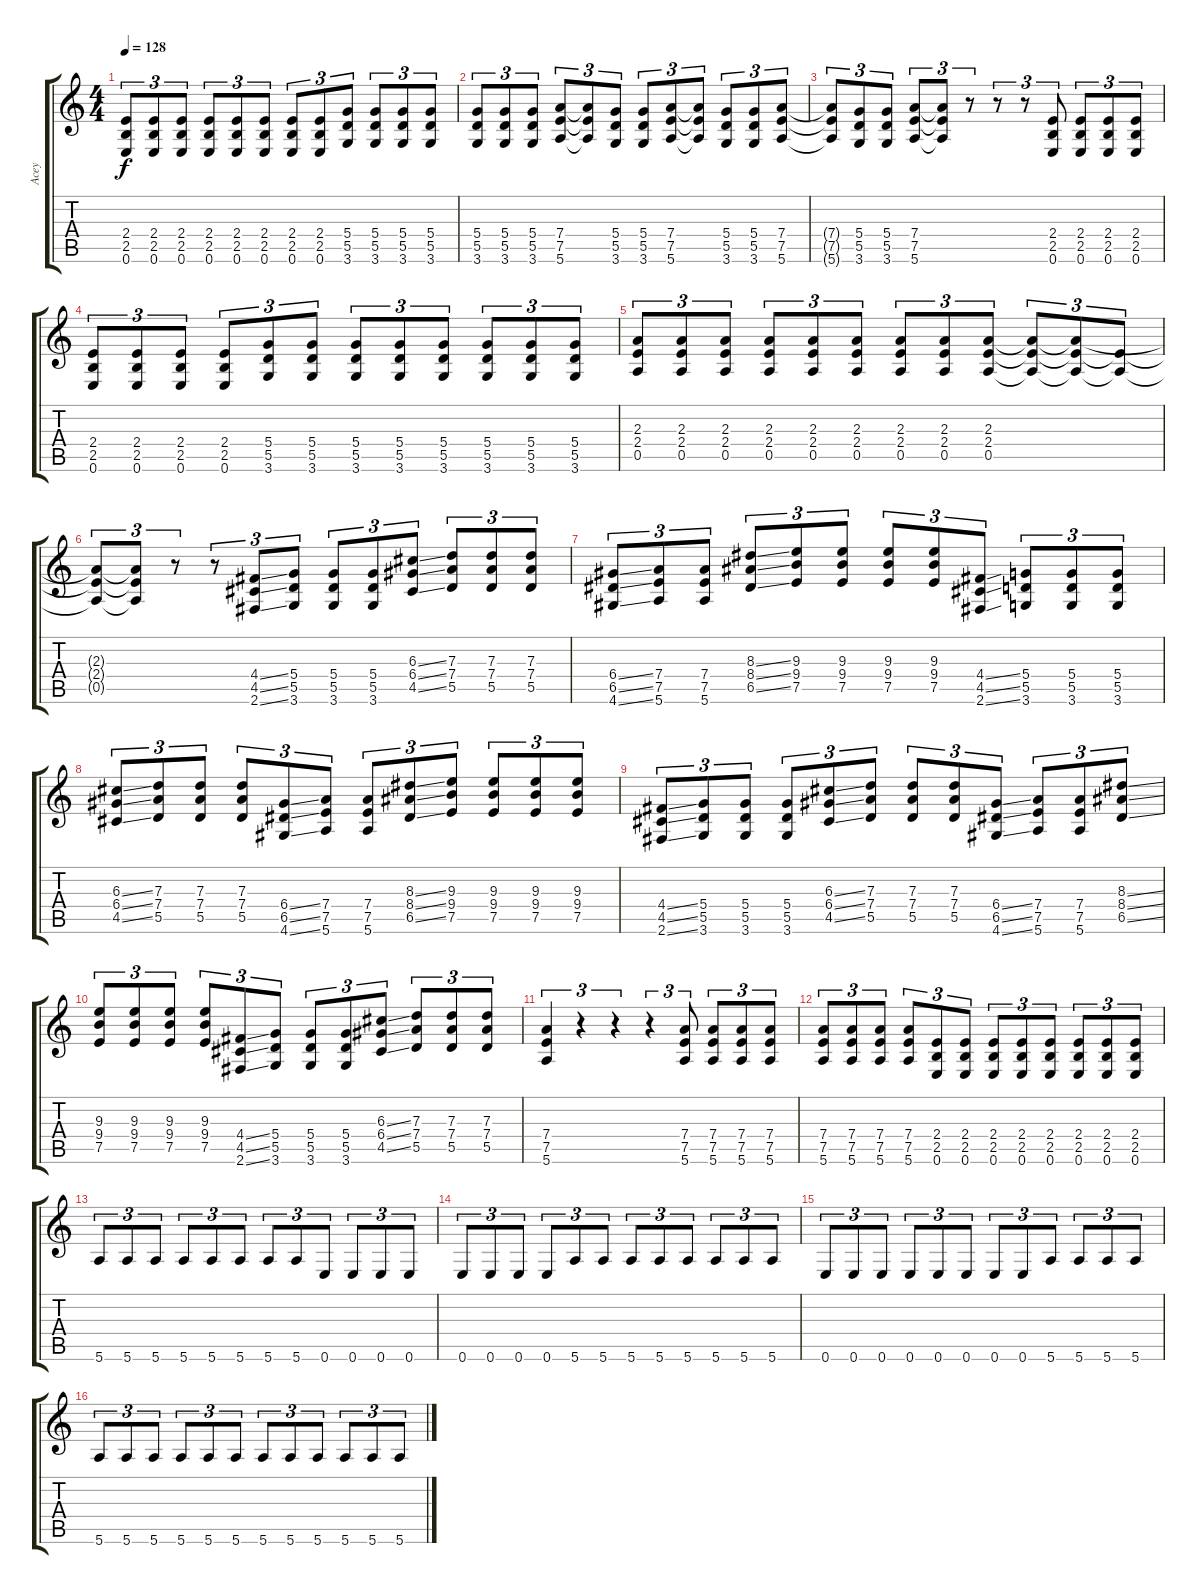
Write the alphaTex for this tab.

\track ("Acey" "Acey") {instrument overdrivenguitar}
\staff {score tabs}
\tuning (E4 B3 G3 D3 A2 E2) {hide}
\ts (4 4)
\tempo 128
\clef g2
\ks c
(2.4 2.5 0.6).8{tu (3 2) dy f} (2.4 2.5 0.6).8{tu (3 2)} (2.4 2.5 0.6).8{tu (3 2)} (2.4 2.5 0.6).8{tu (3 2)} (2.4 2.5 0.6).8{tu (3 2)} (2.4 2.5 0.6).8{tu (3 2)} (2.4 2.5 0.6).8{tu (3 2)} (2.4 2.5 0.6).8{tu (3 2)} (5.4 5.5 3.6).8{tu (3 2)} (5.4 5.5 3.6).8{tu (3 2)} (5.4 5.5 3.6).8{tu (3 2)} (5.4 5.5 3.6).8{tu (3 2)} |
(5.4 5.5 3.6).8{tu (3 2)} (5.4 5.5 3.6).8{tu (3 2)} (5.4 5.5 3.6).8{tu (3 2)} (7.4 7.5 5.6).8{tu (3 2)} (7.4{t} 7.5{t} 5.6{t}).8{tu (3 2)} (5.4 5.5 3.6).8{tu (3 2)} (5.4 5.5 3.6).8{tu (3 2)} (7.4 7.5 5.6).8{tu (3 2)} (7.4{t} 7.5{t} 5.6{t}).8{tu (3 2)} (5.4 5.5 3.6).8{tu (3 2)} (5.4 5.5 3.6).8{tu (3 2)} (7.4 7.5 5.6).8{tu (3 2)} |
(7.4{t} 7.5{t} 5.6{t}).8{tu (3 2)} (5.4 5.5 3.6).8{tu (3 2)} (5.4 5.5 3.6).8{tu (3 2)} (7.4 7.5 5.6).8{tu (3 2)} (7.4{t} 7.5{t} 5.6{t}).8{tu (3 2)} r.8{tu (3 2)} r.8{tu (3 2)} r.8{tu (3 2)} (2.4 2.5 0.6).8{tu (3 2)} (2.4 2.5 0.6).8{tu (3 2)} (2.4 2.5 0.6).8{tu (3 2)} (2.4 2.5 0.6).8{tu (3 2)} |
(2.4 2.5 0.6).8{tu (3 2)} (2.4 2.5 0.6).8{tu (3 2)} (2.4 2.5 0.6).8{tu (3 2)} (2.4 2.5 0.6).8{tu (3 2)} (5.4 5.5 3.6).8{tu (3 2)} (5.4 5.5 3.6).8{tu (3 2)} (5.4 5.5 3.6).8{tu (3 2)} (5.4 5.5 3.6).8{tu (3 2)} (5.4 5.5 3.6).8{tu (3 2)} (5.4 5.5 3.6).8{tu (3 2)} (5.4 5.5 3.6).8{tu (3 2)} (5.4 5.5 3.6).8{tu (3 2)} |
(2.3 2.4 0.5).8{tu (3 2)} (2.3 2.4 0.5).8{tu (3 2)} (2.3 2.4 0.5).8{tu (3 2)} (2.3 2.4 0.5).8{tu (3 2)} (2.3 2.4 0.5).8{tu (3 2)} (2.3 2.4 0.5).8{tu (3 2)} (2.3 2.4 0.5).8{tu (3 2)} (2.3 2.4 0.5).8{tu (3 2)} (2.3 2.4 0.5).8{tu (3 2)} (2.3{t} 2.4{t} 0.5{t}).8{tu (3 2)} (2.3{t} 2.4{t} 0.5{t}).8{tu (3 2)} (2.4{t} 0.5{t}).8{tu (3 2)} |
(2.3{t} 2.4{t} 0.5{t}).8{tu (3 2)} (2.3{t} 2.4{t} 0.5{t}).8{tu (3 2)} r.8{tu (3 2)} r.8{tu (3 2)} (4.4{ss} 4.5{ss} 2.6{ss}).8{tu (3 2)} (5.4 5.5 3.6).8{tu (3 2)} (5.4 5.5 3.6).8{tu (3 2)} (5.4 5.5 3.6).8{tu (3 2)} (6.3{ss} 6.4{ss} 4.5{ss}).8{tu (3 2)} (7.3 7.4 5.5).8{tu (3 2)} (7.3 7.4 5.5).8{tu (3 2)} (7.3 7.4 5.5).8{tu (3 2)} |
(6.4{ss} 6.5{ss} 4.6{ss}).8{tu (3 2)} (7.4 7.5 5.6).8{tu (3 2)} (7.4 7.5 5.6).8{tu (3 2)} (8.3{ss} 8.4{ss} 6.5{ss}).8{tu (3 2)} (9.3 9.4 7.5).8{tu (3 2)} (9.3 9.4 7.5).8{tu (3 2)} (9.3 9.4 7.5).8{tu (3 2)} (9.3 9.4 7.5).8{tu (3 2)} (4.4{ss} 4.5{ss} 2.6{ss}).8{tu (3 2)} (5.4 5.5 3.6).8{tu (3 2)} (5.4 5.5 3.6).8{tu (3 2)} (5.4 5.5 3.6).8{tu (3 2)} |
(6.3{ss} 6.4{ss} 4.5{ss}).8{tu (3 2)} (7.3 7.4 5.5).8{tu (3 2)} (7.3 7.4 5.5).8{tu (3 2)} (7.3 7.4 5.5).8{tu (3 2)} (6.4{ss} 6.5{ss} 4.6{ss}).8{tu (3 2)} (7.4 7.5 5.6).8{tu (3 2)} (7.4 7.5 5.6).8{tu (3 2)} (8.3{ss} 8.4{ss} 6.5{ss}).8{tu (3 2)} (9.3 9.4 7.5).8{tu (3 2)} (9.3 9.4 7.5).8{tu (3 2)} (9.3 9.4 7.5).8{tu (3 2)} (9.3 9.4 7.5).8{tu (3 2)} |
(4.4{ss} 4.5{ss} 2.6{ss}).8{tu (3 2)} (5.4 5.5 3.6).8{tu (3 2)} (5.4 5.5 3.6).8{tu (3 2)} (5.4 5.5 3.6).8{tu (3 2)} (6.3{ss} 6.4{ss} 4.5{ss}).8{tu (3 2)} (7.3 7.4 5.5).8{tu (3 2)} (7.3 7.4 5.5).8{tu (3 2)} (7.3 7.4 5.5).8{tu (3 2)} (6.4{ss} 6.5{ss} 4.6{ss}).8{tu (3 2)} (7.4 7.5 5.6).8{tu (3 2)} (7.4 7.5 5.6).8{tu (3 2)} (8.3{ss} 8.4{ss} 6.5{ss}).8{tu (3 2)} |
(9.3 9.4 7.5).8{tu (3 2)} (9.3 9.4 7.5).8{tu (3 2)} (9.3 9.4 7.5).8{tu (3 2)} (9.3 9.4 7.5).8{tu (3 2)} (4.4{ss} 4.5{ss} 2.6{ss}).8{tu (3 2)} (5.4 5.5 3.6).8{tu (3 2)} (5.4 5.5 3.6).8{tu (3 2)} (5.4 5.5 3.6).8{tu (3 2)} (6.3{ss} 6.4{ss} 4.5{ss}).8{tu (3 2)} (7.3 7.4 5.5).8{tu (3 2)} (7.3 7.4 5.5).8{tu (3 2)} (7.3 7.4 5.5).8{tu (3 2)} |
(7.4 7.5 5.6).4{tu (3 2)} r.4{tu (3 2)} r.4{tu (3 2)} r.4{tu (3 2)} (7.4 7.5 5.6).8{tu (3 2)} (7.4 7.5 5.6).8{tu (3 2)} (7.4 7.5 5.6).8{tu (3 2)} (7.4 7.5 5.6).8{tu (3 2)} |
(7.4 7.5 5.6).8{tu (3 2)} (7.4 7.5 5.6).8{tu (3 2)} (7.4 7.5 5.6).8{tu (3 2)} (7.4 7.5 5.6).8{tu (3 2)} (2.4 2.5 0.6).8{tu (3 2)} (2.4 2.5 0.6).8{tu (3 2)} (2.4 2.5 0.6).8{tu (3 2)} (2.4 2.5 0.6).8{tu (3 2)} (2.4 2.5 0.6).8{tu (3 2)} (2.4 2.5 0.6).8{tu (3 2)} (2.4 2.5 0.6).8{tu (3 2)} (2.4 2.5 0.6).8{tu (3 2)} |
5.6.8{tu (3 2)} 5.6.8{tu (3 2)} 5.6.8{tu (3 2)} 5.6.8{tu (3 2)} 5.6.8{tu (3 2)} 5.6.8{tu (3 2)} 5.6.8{tu (3 2)} 5.6.8{tu (3 2)} 0.6.8{tu (3 2)} 0.6.8{tu (3 2)} 0.6.8{tu (3 2)} 0.6.8{tu (3 2)} |
0.6.8{tu (3 2)} 0.6.8{tu (3 2)} 0.6.8{tu (3 2)} 0.6.8{tu (3 2)} 5.6.8{tu (3 2)} 5.6.8{tu (3 2)} 5.6.8{tu (3 2)} 5.6.8{tu (3 2)} 5.6.8{tu (3 2)} 5.6.8{tu (3 2)} 5.6.8{tu (3 2)} 5.6.8{tu (3 2)} |
0.6.8{tu (3 2)} 0.6.8{tu (3 2)} 0.6.8{tu (3 2)} 0.6.8{tu (3 2)} 0.6.8{tu (3 2)} 0.6.8{tu (3 2)} 0.6.8{tu (3 2)} 0.6.8{tu (3 2)} 5.6.8{tu (3 2)} 5.6.8{tu (3 2)} 5.6.8{tu (3 2)} 5.6.8{tu (3 2)} |
5.6.8{tu (3 2)} 5.6.8{tu (3 2)} 5.6.8{tu (3 2)} 5.6.8{tu (3 2)} 5.6.8{tu (3 2)} 5.6.8{tu (3 2)} 5.6.8{tu (3 2)} 5.6.8{tu (3 2)} 5.6.8{tu (3 2)} 5.6.8{tu (3 2)} 5.6.8{tu (3 2)} 5.6.8{tu (3 2)}
